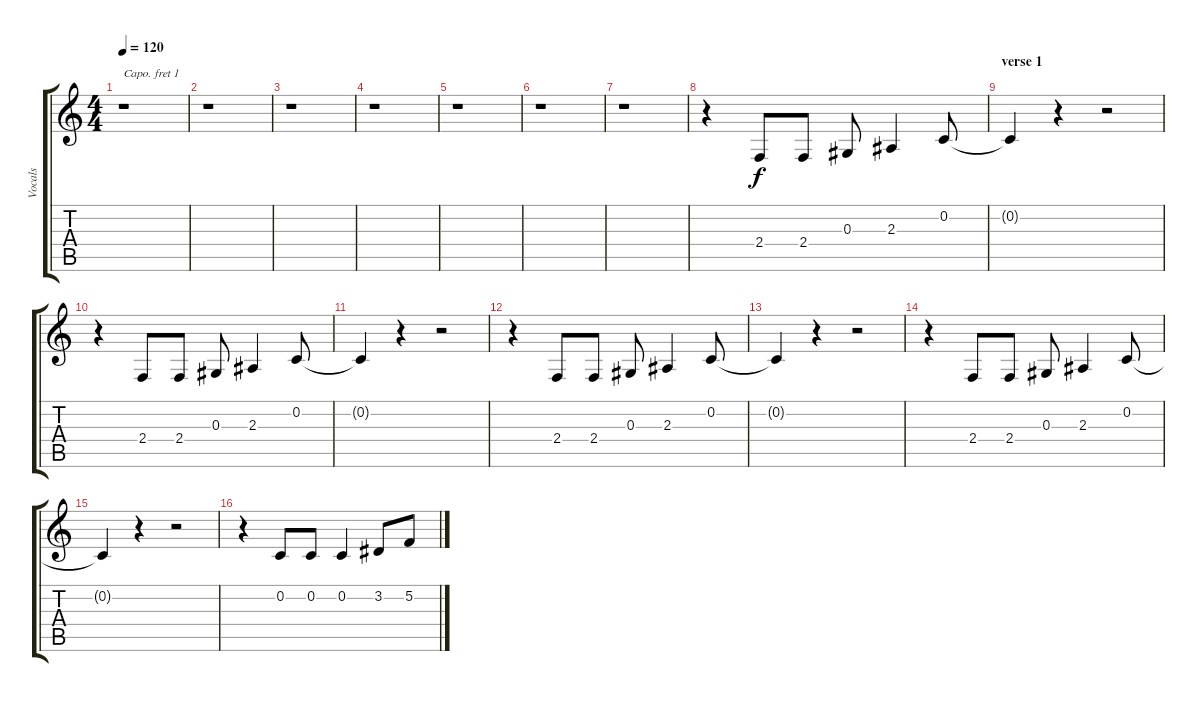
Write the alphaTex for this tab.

\track ("Vocals" "Vocals") {instrument lead2sawtooth}
\staff {score tabs}
\capo 1
\tuning (E4 B3 G3 D3 A2 E2) {hide}
\ts (4 4)
\tempo 120
\clef g2
\ks c
r.1{dy f instrument lead2sawtooth} |
r.1 |
r.1 |
r.1 |
r.1 |
r.1 |
r.1 |
r.4 2.4.8 2.4.8 0.3.8 2.3.4 0.2.8 |
\section ("" "verse 1")
0.2{t}.4 r.4 r.2 |
r.4 2.4.8 2.4.8 0.3.8 2.3.4 0.2.8 |
0.2{t}.4 r.4 r.2 |
r.4 2.4.8 2.4.8 0.3.8 2.3.4 0.2.8 |
0.2{t}.4 r.4 r.2 |
r.4 2.4.8 2.4.8 0.3.8 2.3.4 0.2.8 |
0.2{t}.4 r.4 r.2 |
r.4 0.2.8 0.2.8 0.2.4 3.2.8 5.2.8
